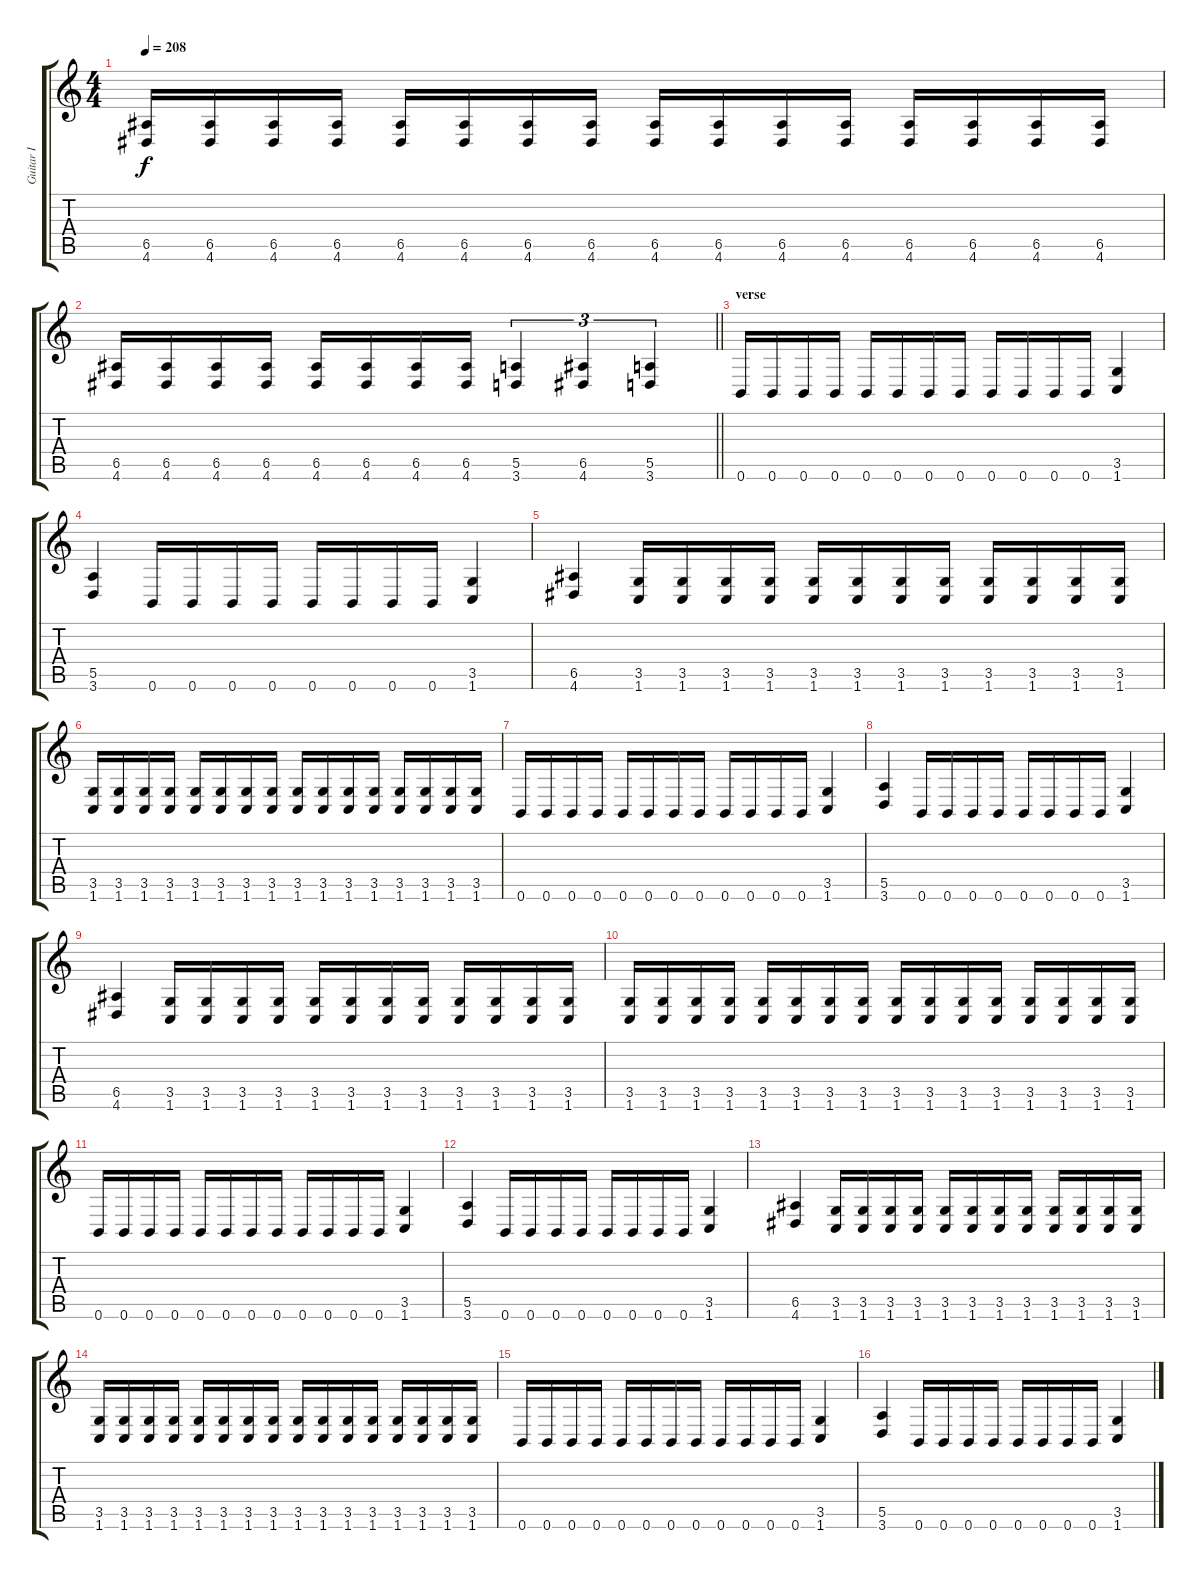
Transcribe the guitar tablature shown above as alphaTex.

\track ("Guitar I" "Guitar I") {instrument distortionguitar}
\staff {score tabs}
\tuning (B3 Gb3 D3 A2 E2 B1) {hide}
\ts (4 4)
\tempo 208
\clef g2
\ks c
(6.5 4.6).16{dy f} (6.5 4.6).16 (6.5 4.6).16 (6.5 4.6).16 (6.5 4.6).16 (6.5 4.6).16 (6.5 4.6).16 (6.5 4.6).16 (6.5 4.6).16 (6.5 4.6).16 (6.5 4.6).16 (6.5 4.6).16 (6.5 4.6).16 (6.5 4.6).16 (6.5 4.6).16 (6.5 4.6).16 |
\barLineRight lightlight
(6.5 4.6).16 (6.5 4.6).16 (6.5 4.6).16 (6.5 4.6).16 (6.5 4.6).16 (6.5 4.6).16 (6.5 4.6).16 (6.5 4.6).16 (5.5 3.6).4{tu (3 2)} (6.5 4.6).4{tu (3 2)} (5.5 3.6).4{tu (3 2)} |
\section ("" "verse")
0.6.16 0.6.16 0.6.16 0.6.16 0.6.16 0.6.16 0.6.16 0.6.16 0.6.16 0.6.16 0.6.16 0.6.16 (3.5 1.6).4 |
(5.5 3.6).4 0.6.16 0.6.16 0.6.16 0.6.16 0.6.16 0.6.16 0.6.16 0.6.16 (3.5 1.6).4 |
(6.5 4.6).4 (3.5 1.6).16 (3.5 1.6).16 (3.5 1.6).16 (3.5 1.6).16 (3.5 1.6).16 (3.5 1.6).16 (3.5 1.6).16 (3.5 1.6).16 (3.5 1.6).16 (3.5 1.6).16 (3.5 1.6).16 (3.5 1.6).16 |
(3.5 1.6).16 (3.5 1.6).16 (3.5 1.6).16 (3.5 1.6).16 (3.5 1.6).16 (3.5 1.6).16 (3.5 1.6).16 (3.5 1.6).16 (3.5 1.6).16 (3.5 1.6).16 (3.5 1.6).16 (3.5 1.6).16 (3.5 1.6).16 (3.5 1.6).16 (3.5 1.6).16 (3.5 1.6).16 |
0.6.16 0.6.16 0.6.16 0.6.16 0.6.16 0.6.16 0.6.16 0.6.16 0.6.16 0.6.16 0.6.16 0.6.16 (3.5 1.6).4 |
(5.5 3.6).4 0.6.16 0.6.16 0.6.16 0.6.16 0.6.16 0.6.16 0.6.16 0.6.16 (3.5 1.6).4 |
(6.5 4.6).4 (3.5 1.6).16 (3.5 1.6).16 (3.5 1.6).16 (3.5 1.6).16 (3.5 1.6).16 (3.5 1.6).16 (3.5 1.6).16 (3.5 1.6).16 (3.5 1.6).16 (3.5 1.6).16 (3.5 1.6).16 (3.5 1.6).16 |
(3.5 1.6).16 (3.5 1.6).16 (3.5 1.6).16 (3.5 1.6).16 (3.5 1.6).16 (3.5 1.6).16 (3.5 1.6).16 (3.5 1.6).16 (3.5 1.6).16 (3.5 1.6).16 (3.5 1.6).16 (3.5 1.6).16 (3.5 1.6).16 (3.5 1.6).16 (3.5 1.6).16 (3.5 1.6).16 |
0.6.16 0.6.16 0.6.16 0.6.16 0.6.16 0.6.16 0.6.16 0.6.16 0.6.16 0.6.16 0.6.16 0.6.16 (3.5 1.6).4 |
(5.5 3.6).4 0.6.16 0.6.16 0.6.16 0.6.16 0.6.16 0.6.16 0.6.16 0.6.16 (3.5 1.6).4 |
(6.5 4.6).4 (3.5 1.6).16 (3.5 1.6).16 (3.5 1.6).16 (3.5 1.6).16 (3.5 1.6).16 (3.5 1.6).16 (3.5 1.6).16 (3.5 1.6).16 (3.5 1.6).16 (3.5 1.6).16 (3.5 1.6).16 (3.5 1.6).16 |
(3.5 1.6).16 (3.5 1.6).16 (3.5 1.6).16 (3.5 1.6).16 (3.5 1.6).16 (3.5 1.6).16 (3.5 1.6).16 (3.5 1.6).16 (3.5 1.6).16 (3.5 1.6).16 (3.5 1.6).16 (3.5 1.6).16 (3.5 1.6).16 (3.5 1.6).16 (3.5 1.6).16 (3.5 1.6).16 |
0.6.16 0.6.16 0.6.16 0.6.16 0.6.16 0.6.16 0.6.16 0.6.16 0.6.16 0.6.16 0.6.16 0.6.16 (3.5 1.6).4 |
(5.5 3.6).4 0.6.16 0.6.16 0.6.16 0.6.16 0.6.16 0.6.16 0.6.16 0.6.16 (3.5 1.6).4
